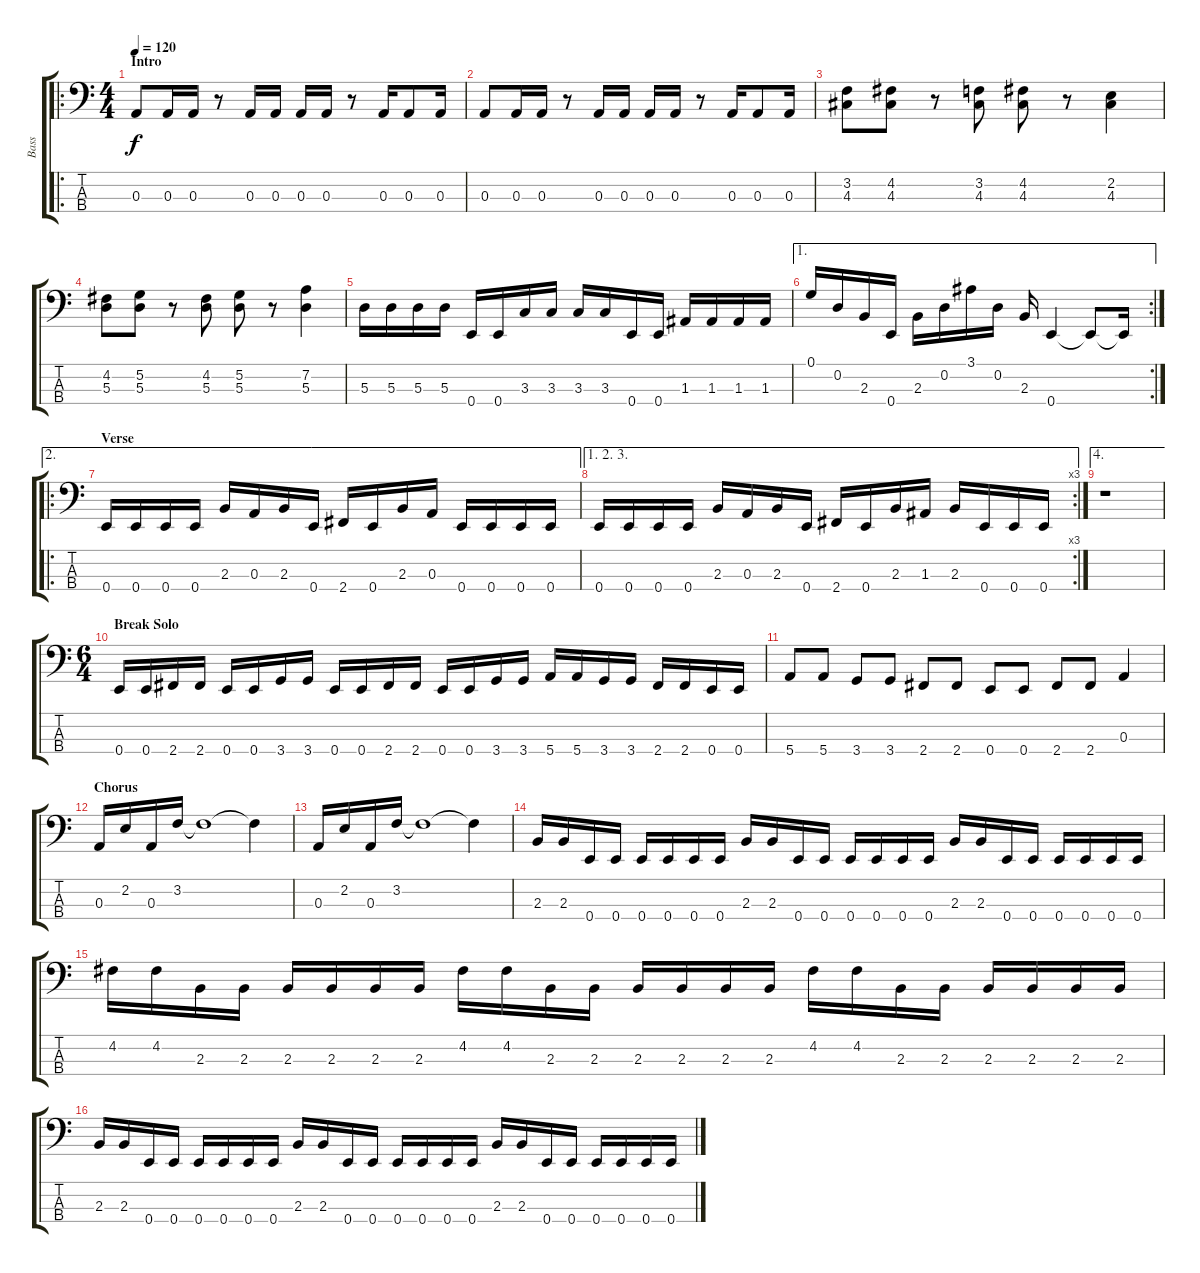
\track ("Bass" "Bass") {instrument electricbasspick}
\staff {score tabs}
\tuning (G2 D2 A1 E1) {hide}
\ro
\ts (4 4)
\section ("" "Intro")
\tempo 120
\clef f4
\ks c
0.3.8{dy f instrument electricbasspick} 0.3.16 0.3.16 r.8 0.3.16 0.3.16 0.3.16 0.3.16 r.8 0.3.16 0.3.8 0.3.16 |
0.3.8 0.3.16 0.3.16 r.8 0.3.16 0.3.16 0.3.16 0.3.16 r.8 0.3.16 0.3.8 0.3.16 |
(3.2 4.3).8 (4.2 4.3).8 r.8 (3.2 4.3).8 (4.2 4.3).8 r.8 (2.2 4.3).4 |
(4.2 5.3).8 (5.2 5.3).8 r.8 (4.2 5.3).8 (5.2 5.3).8 r.8 (7.2 5.3).4 |
5.3.16 5.3.16 5.3.16 5.3.16 0.4.16 0.4.16 3.3.16 3.3.16 3.3.16 3.3.16 0.4.16 0.4.16 1.3.16 1.3.16 1.3.16 1.3.16 |
\ae 1
\rc 2
0.1.16 0.2.16 2.3.16 0.4.16 2.3.16 0.2.16 3.1.16 0.2.16 2.3.16 0.4.4 0.4{t}.8 0.4{t}.16 |
\ae 2
\ro
\section ("" "Verse")
0.4.16 0.4.16 0.4.16 0.4.16 2.3.16 0.3.16 2.3.16 0.4.16 2.4.16 0.4.16 2.3.16 0.3.16 0.4.16 0.4.16 0.4.16 0.4.16 |
\ae (1 2 3)
\rc 3
0.4.16 0.4.16 0.4.16 0.4.16 2.3.16 0.3.16 2.3.16 0.4.16 2.4.16 0.4.16 2.3.16 1.3.16 2.3.16 0.4.16 0.4.16 0.4.16 |
\ae 4
r.1 |
\ts (6 4)
\section ("" "Break Solo")
0.4.16 0.4.16 2.4.16 2.4.16 0.4.16 0.4.16 3.4.16 3.4.16 0.4.16 0.4.16 2.4.16 2.4.16 0.4.16 0.4.16 3.4.16 3.4.16 5.4.16 5.4.16 3.4.16 3.4.16 2.4.16 2.4.16 0.4.16 0.4.16 |
5.4.8 5.4.8 3.4.8 3.4.8 2.4.8 2.4.8 0.4.8 0.4.8 2.4.8 2.4.8 0.3.4 |
\section ("" "Chorus")
0.3.16 2.2.16 0.3.16 3.2.16 3.2{t}.1 3.2{t}.4 |
0.3.16 2.2.16 0.3.16 3.2.16 3.2{t}.1 3.2{t}.4 |
2.3.16 2.3.16 0.4.16 0.4.16 0.4.16 0.4.16 0.4.16 0.4.16 2.3.16 2.3.16 0.4.16 0.4.16 0.4.16 0.4.16 0.4.16 0.4.16 2.3.16 2.3.16 0.4.16 0.4.16 0.4.16 0.4.16 0.4.16 0.4.16 |
4.2.16 4.2.16 2.3.16 2.3.16 2.3.16 2.3.16 2.3.16 2.3.16 4.2.16 4.2.16 2.3.16 2.3.16 2.3.16 2.3.16 2.3.16 2.3.16 4.2.16 4.2.16 2.3.16 2.3.16 2.3.16 2.3.16 2.3.16 2.3.16 |
2.3.16 2.3.16 0.4.16 0.4.16 0.4.16 0.4.16 0.4.16 0.4.16 2.3.16 2.3.16 0.4.16 0.4.16 0.4.16 0.4.16 0.4.16 0.4.16 2.3.16 2.3.16 0.4.16 0.4.16 0.4.16 0.4.16 0.4.16 0.4.16
